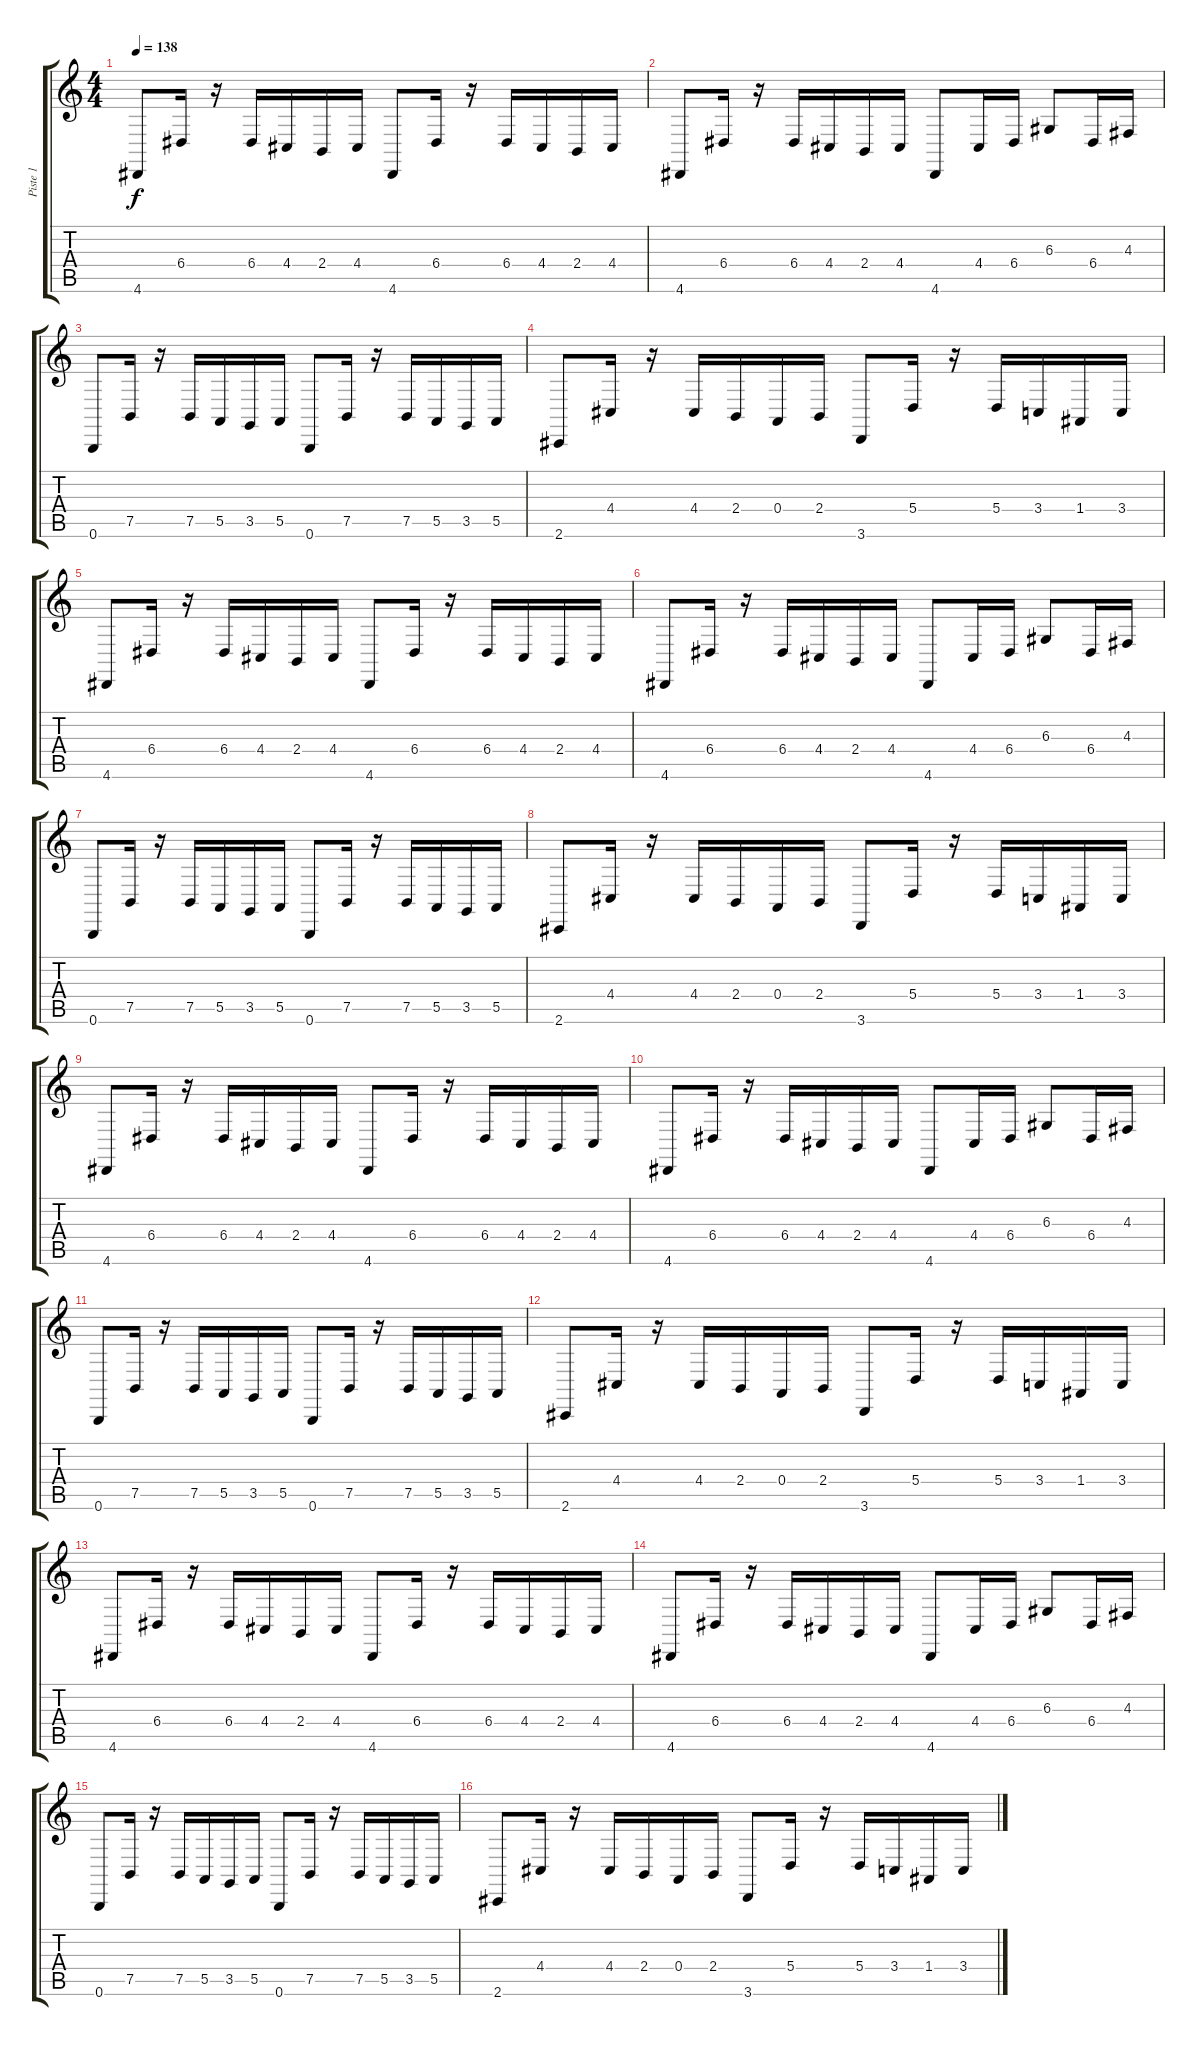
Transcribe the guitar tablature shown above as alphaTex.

\track ("Piste 1" "Piste 1") {instrument lead2sawtooth}
\staff {score tabs}
\tuning (B3 Gb3 D3 A2 E2 B1) {hide}
\ts (4 4)
\tempo 138
\clef g2
\ks c
4.6.8{dy f} 6.4.16 r.16 6.4.16 4.4.16 2.4.16 4.4.16 4.6.8 6.4.16 r.16 6.4.16 4.4.16 2.4.16 4.4.16 |
4.6.8 6.4.16 r.16 6.4.16 4.4.16 2.4.16 4.4.16 4.6.8 4.4.16 6.4.16 6.3.8 6.4.16 4.3.16 |
0.6.8 7.5.16 r.16 7.5.16 5.5.16 3.5.16 5.5.16 0.6.8 7.5.16 r.16 7.5.16 5.5.16 3.5.16 5.5.16 |
2.6.8 4.4.16 r.16 4.4.16 2.4.16 0.4.16 2.4.16 3.6.8 5.4.16 r.16 5.4.16 3.4.16 1.4.16 3.4.16 |
4.6.8 6.4.16 r.16 6.4.16 4.4.16 2.4.16 4.4.16 4.6.8 6.4.16 r.16 6.4.16 4.4.16 2.4.16 4.4.16 |
4.6.8 6.4.16 r.16 6.4.16 4.4.16 2.4.16 4.4.16 4.6.8 4.4.16 6.4.16 6.3.8 6.4.16 4.3.16 |
0.6.8 7.5.16 r.16 7.5.16 5.5.16 3.5.16 5.5.16 0.6.8 7.5.16 r.16 7.5.16 5.5.16 3.5.16 5.5.16 |
2.6.8 4.4.16 r.16 4.4.16 2.4.16 0.4.16 2.4.16 3.6.8 5.4.16 r.16 5.4.16 3.4.16 1.4.16 3.4.16 |
4.6.8 6.4.16 r.16 6.4.16 4.4.16 2.4.16 4.4.16 4.6.8 6.4.16 r.16 6.4.16 4.4.16 2.4.16 4.4.16 |
4.6.8 6.4.16 r.16 6.4.16 4.4.16 2.4.16 4.4.16 4.6.8 4.4.16 6.4.16 6.3.8 6.4.16 4.3.16 |
0.6.8 7.5.16 r.16 7.5.16 5.5.16 3.5.16 5.5.16 0.6.8 7.5.16 r.16 7.5.16 5.5.16 3.5.16 5.5.16 |
2.6.8 4.4.16 r.16 4.4.16 2.4.16 0.4.16 2.4.16 3.6.8 5.4.16 r.16 5.4.16 3.4.16 1.4.16 3.4.16 |
4.6.8 6.4.16 r.16 6.4.16 4.4.16 2.4.16 4.4.16 4.6.8 6.4.16 r.16 6.4.16 4.4.16 2.4.16 4.4.16 |
4.6.8 6.4.16 r.16 6.4.16 4.4.16 2.4.16 4.4.16 4.6.8 4.4.16 6.4.16 6.3.8 6.4.16 4.3.16 |
0.6.8 7.5.16 r.16 7.5.16 5.5.16 3.5.16 5.5.16 0.6.8 7.5.16 r.16 7.5.16 5.5.16 3.5.16 5.5.16 |
2.6.8 4.4.16 r.16 4.4.16 2.4.16 0.4.16 2.4.16 3.6.8 5.4.16 r.16 5.4.16 3.4.16 1.4.16 3.4.16
